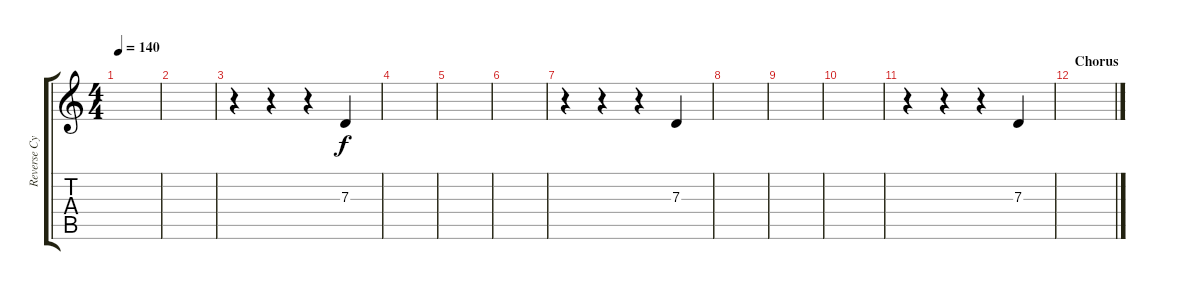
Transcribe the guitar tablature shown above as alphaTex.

\track ("Reverse Cymbal" "Reverse Cy") {instrument reversecymbal}
\staff {score tabs}
\tuning (E4 B3 G3 D3 A2 E2) {hide}
\ts (4 4)
\tempo 140
\clef g2
\ks c
|
|
r.4 r.4 r.4 7.3.4 |
|
|
|
r.4 r.4 r.4 7.3.4 |
|
|
|
r.4 r.4 r.4 7.3.4 |
\section ("" "Chorus")
